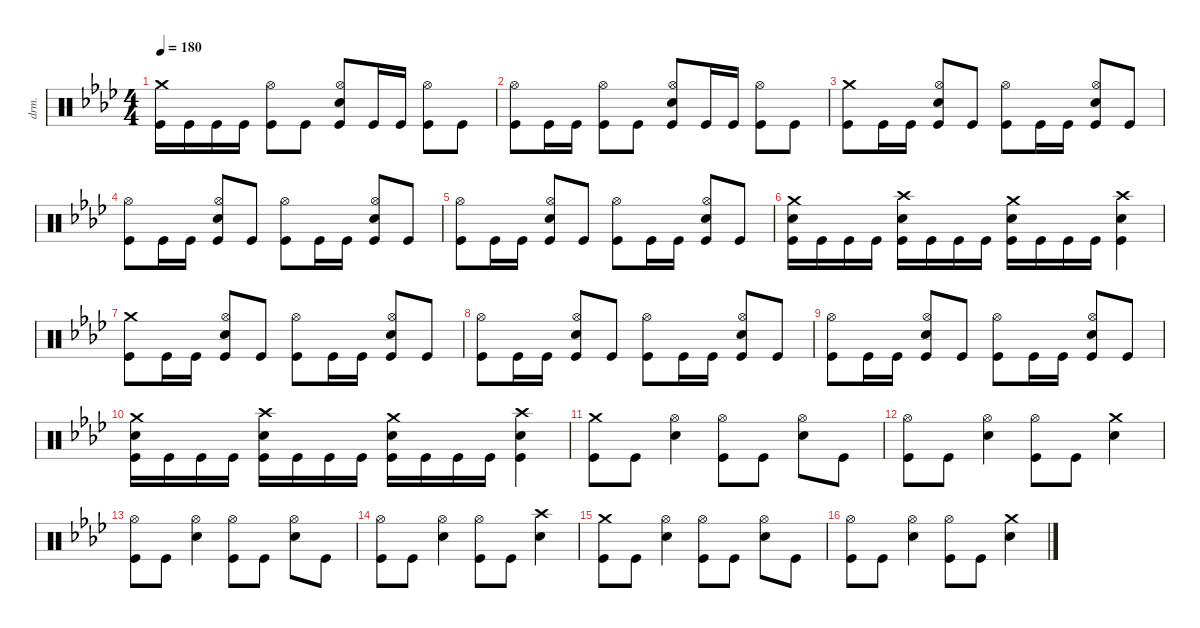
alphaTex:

\defaultSystemsLayout 4
\hideDynamics
\bracketExtendMode nobrackets
\otherSystemsTrackNameOrientation horizontal
\track ("Percussion" "drm.") {solo instrument percussion}
\staff {score}
\articulation defaults
\ts (4 4)
\tempo 180
\clef neutral
\ks fminor
("Crash medium (hit)"{acc forcenatural} "Kick (hit)"{acc forcenatural}).16{dy f} "Kick (hit)"{acc forcenatural}.16 "Kick (hit)"{acc forcenatural}.16 "Kick (hit)"{acc forcenatural}.16 ("Hi-Hat (open)"{acc forcenatural} "Kick (hit)"{acc forcenatural}).8 "Kick (hit)"{acc forcenatural}.8 ("Hi-Hat (open)"{acc forcenatural} "Snare (hit) 2"{acc forcenatural} "Kick (hit)"{acc forcenatural}).8 "Kick (hit)"{acc forcenatural}.16 "Kick (hit)"{acc forcenatural}.16 ("Hi-Hat (open)"{acc forcenatural} "Kick (hit)"{acc forcenatural}).8 "Kick (hit)"{acc forcenatural}.8 |
("Hi-Hat (open)"{acc forcenatural} "Kick (hit)"{acc forcenatural}).8 "Kick (hit)"{acc forcenatural}.16 "Kick (hit)"{acc forcenatural}.16 ("Hi-Hat (open)"{acc forcenatural} "Kick (hit)"{acc forcenatural}).8 "Kick (hit)"{acc forcenatural}.8 ("Hi-Hat (open)"{acc forcenatural} "Snare (hit) 2"{acc forcenatural} "Kick (hit)"{acc forcenatural}).8 "Kick (hit)"{acc forcenatural}.16 "Kick (hit)"{acc forcenatural}.16 ("Hi-Hat (open)"{acc forcenatural} "Kick (hit)"{acc forcenatural}).8 "Kick (hit)"{acc forcenatural}.8 |
("Crash medium (hit)"{acc forcenatural} "Kick (hit)"{acc forcenatural}).8 "Kick (hit)"{acc forcenatural}.16 "Kick (hit)"{acc forcenatural}.16 ("Hi-Hat (open)"{acc forcenatural} "Snare (hit) 2"{acc forcenatural} "Kick (hit)"{acc forcenatural}).8 "Kick (hit)"{acc forcenatural}.8 ("Hi-Hat (open)"{acc forcenatural} "Kick (hit)"{acc forcenatural}).8 "Kick (hit)"{acc forcenatural}.16 "Kick (hit)"{acc forcenatural}.16 ("Hi-Hat (open)"{acc forcenatural} "Snare (hit) 2"{acc forcenatural} "Kick (hit)"{acc forcenatural}).8 "Kick (hit)"{acc forcenatural}.8 |
("Hi-Hat (open)"{acc forcenatural} "Kick (hit)"{acc forcenatural}).8 "Kick (hit)"{acc forcenatural}.16 "Kick (hit)"{acc forcenatural}.16 ("Hi-Hat (open)"{acc forcenatural} "Snare (hit) 2"{acc forcenatural} "Kick (hit)"{acc forcenatural}).8 "Kick (hit)"{acc forcenatural}.8 ("Hi-Hat (open)"{acc forcenatural} "Kick (hit)"{acc forcenatural}).8 "Kick (hit)"{acc forcenatural}.16 "Kick (hit)"{acc forcenatural}.16 ("Hi-Hat (open)"{acc forcenatural} "Snare (hit) 2"{acc forcenatural} "Kick (hit)"{acc forcenatural}).8 "Kick (hit)"{acc forcenatural}.8 |
("Hi-Hat (open)"{acc forcenatural} "Kick (hit)"{acc forcenatural}).8 "Kick (hit)"{acc forcenatural}.16 "Kick (hit)"{acc forcenatural}.16 ("Hi-Hat (open)"{acc forcenatural} "Snare (hit) 2"{acc forcenatural} "Kick (hit)"{acc forcenatural}).8 "Kick (hit)"{acc forcenatural}.8 ("Hi-Hat (open)"{acc forcenatural} "Kick (hit)"{acc forcenatural}).8 "Kick (hit)"{acc forcenatural}.16 "Kick (hit)"{acc forcenatural}.16 ("Hi-Hat (open)"{acc forcenatural} "Snare (hit) 2"{acc forcenatural} "Kick (hit)"{acc forcenatural}).8 "Kick (hit)"{acc forcenatural}.8 |
("Crash medium (hit)"{acc forcenatural} "Snare (hit) 2"{acc forcenatural} "Kick (hit)"{acc forcenatural}).16 "Kick (hit)"{acc forcenatural}.16 "Kick (hit)"{acc forcenatural}.16 "Kick (hit)"{acc forcenatural}.16 ("Crash high (hit)"{acc forcenatural} "Snare (hit) 2"{acc forcenatural} "Kick (hit)"{acc forcenatural}).16 "Kick (hit)"{acc forcenatural}.16 "Kick (hit)"{acc forcenatural}.16 "Kick (hit)"{acc forcenatural}.16 ("Crash medium (hit)"{acc forcenatural} "Snare (hit) 2"{acc forcenatural} "Kick (hit)"{acc forcenatural}).16 "Kick (hit)"{acc forcenatural}.16 "Kick (hit)"{acc forcenatural}.16 "Kick (hit)"{acc forcenatural}.16 ("Crash high (hit)"{acc forcenatural} "Snare (hit) 2"{acc forcenatural} "Kick (hit)"{acc forcenatural}).4 |
("Crash medium (hit)"{acc forcenatural} "Kick (hit)"{acc forcenatural}).8 "Kick (hit)"{acc forcenatural}.16 "Kick (hit)"{acc forcenatural}.16 ("Hi-Hat (open)"{acc forcenatural} "Snare (hit) 2"{acc forcenatural} "Kick (hit)"{acc forcenatural}).8 "Kick (hit)"{acc forcenatural}.8 ("Hi-Hat (open)"{acc forcenatural} "Kick (hit)"{acc forcenatural}).8 "Kick (hit)"{acc forcenatural}.16 "Kick (hit)"{acc forcenatural}.16 ("Hi-Hat (open)"{acc forcenatural} "Snare (hit) 2"{acc forcenatural} "Kick (hit)"{acc forcenatural}).8 "Kick (hit)"{acc forcenatural}.8 |
("Hi-Hat (open)"{acc forcenatural} "Kick (hit)"{acc forcenatural}).8 "Kick (hit)"{acc forcenatural}.16 "Kick (hit)"{acc forcenatural}.16 ("Hi-Hat (open)"{acc forcenatural} "Snare (hit) 2"{acc forcenatural} "Kick (hit)"{acc forcenatural}).8 "Kick (hit)"{acc forcenatural}.8 ("Hi-Hat (open)"{acc forcenatural} "Kick (hit)"{acc forcenatural}).8 "Kick (hit)"{acc forcenatural}.16 "Kick (hit)"{acc forcenatural}.16 ("Hi-Hat (open)"{acc forcenatural} "Snare (hit) 2"{acc forcenatural} "Kick (hit)"{acc forcenatural}).8 "Kick (hit)"{acc forcenatural}.8 |
("Hi-Hat (open)"{acc forcenatural} "Kick (hit)"{acc forcenatural}).8 "Kick (hit)"{acc forcenatural}.16 "Kick (hit)"{acc forcenatural}.16 ("Hi-Hat (open)"{acc forcenatural} "Snare (hit) 2"{acc forcenatural} "Kick (hit)"{acc forcenatural}).8 "Kick (hit)"{acc forcenatural}.8 ("Hi-Hat (open)"{acc forcenatural} "Kick (hit)"{acc forcenatural}).8 "Kick (hit)"{acc forcenatural}.16 "Kick (hit)"{acc forcenatural}.16 ("Hi-Hat (open)"{acc forcenatural} "Snare (hit) 2"{acc forcenatural} "Kick (hit)"{acc forcenatural}).8 "Kick (hit)"{acc forcenatural}.8 |
("Crash medium (hit)"{acc forcenatural} "Snare (hit) 2"{acc forcenatural} "Kick (hit)"{acc forcenatural}).16 "Kick (hit)"{acc forcenatural}.16 "Kick (hit)"{acc forcenatural}.16 "Kick (hit)"{acc forcenatural}.16 ("Crash high (hit)"{acc forcenatural} "Snare (hit) 2"{acc forcenatural} "Kick (hit)"{acc forcenatural}).16 "Kick (hit)"{acc forcenatural}.16 "Kick (hit)"{acc forcenatural}.16 "Kick (hit)"{acc forcenatural}.16 ("Crash medium (hit)"{acc forcenatural} "Snare (hit) 2"{acc forcenatural} "Kick (hit)"{acc forcenatural}).16 "Kick (hit)"{acc forcenatural}.16 "Kick (hit)"{acc forcenatural}.16 "Kick (hit)"{acc forcenatural}.16 ("Crash high (hit)"{acc forcenatural} "Snare (hit) 2"{acc forcenatural} "Kick (hit)"{acc forcenatural}).4 |
("Crash medium (hit)"{acc forcenatural} "Kick (hit)"{acc forcenatural}).8 "Kick (hit)"{acc forcenatural}.8 ("Hi-Hat (open)"{acc forcenatural} "Snare (hit) 2"{acc forcenatural}).4 ("Hi-Hat (open)"{acc forcenatural} "Kick (hit)"{acc forcenatural}).8 "Kick (hit)"{acc forcenatural}.8 ("Hi-Hat (open)"{acc forcenatural} "Snare (hit) 2"{acc forcenatural}).8 "Kick (hit)"{acc forcenatural}.8 |
("Hi-Hat (open)"{acc forcenatural} "Kick (hit)"{acc forcenatural}).8 "Kick (hit)"{acc forcenatural}.8 ("Hi-Hat (open)"{acc forcenatural} "Snare (hit) 2"{acc forcenatural}).4 ("Hi-Hat (open)"{acc forcenatural} "Kick (hit)"{acc forcenatural}).8 "Kick (hit)"{acc forcenatural}.8 ("Crash medium (hit)"{acc forcenatural} "Snare (hit) 2"{acc forcenatural}).4 |
("Hi-Hat (open)"{acc forcenatural} "Kick (hit)"{acc forcenatural}).8 "Kick (hit)"{acc forcenatural}.8 ("Hi-Hat (open)"{acc forcenatural} "Snare (hit) 2"{acc forcenatural}).4 ("Hi-Hat (open)"{acc forcenatural} "Kick (hit)"{acc forcenatural}).8 "Kick (hit)"{acc forcenatural}.8 ("Hi-Hat (open)"{acc forcenatural} "Snare (hit) 2"{acc forcenatural}).8 "Kick (hit)"{acc forcenatural}.8 |
("Hi-Hat (open)"{acc forcenatural} "Kick (hit)"{acc forcenatural}).8 "Kick (hit)"{acc forcenatural}.8 ("Hi-Hat (open)"{acc forcenatural} "Snare (hit) 2"{acc forcenatural}).4 ("Hi-Hat (open)"{acc forcenatural} "Kick (hit)"{acc forcenatural}).8 "Kick (hit)"{acc forcenatural}.8 ("Crash high (hit)"{acc forcenatural} "Snare (hit) 2"{acc forcenatural}).4 |
("Crash medium (hit)"{acc forcenatural} "Kick (hit)"{acc forcenatural}).8 "Kick (hit)"{acc forcenatural}.8 ("Hi-Hat (open)"{acc forcenatural} "Snare (hit) 2"{acc forcenatural}).4 ("Hi-Hat (open)"{acc forcenatural} "Kick (hit)"{acc forcenatural}).8 "Kick (hit)"{acc forcenatural}.8 ("Hi-Hat (open)"{acc forcenatural} "Snare (hit) 2"{acc forcenatural}).8 "Kick (hit)"{acc forcenatural}.8 |
("Hi-Hat (open)"{acc forcenatural} "Kick (hit)"{acc forcenatural}).8 "Kick (hit)"{acc forcenatural}.8 ("Hi-Hat (open)"{acc forcenatural} "Snare (hit) 2"{acc forcenatural}).4 ("Hi-Hat (open)"{acc forcenatural} "Kick (hit)"{acc forcenatural}).8 "Kick (hit)"{acc forcenatural}.8 ("Crash medium (hit)"{acc forcenatural} "Snare (hit) 2"{acc forcenatural}).4
